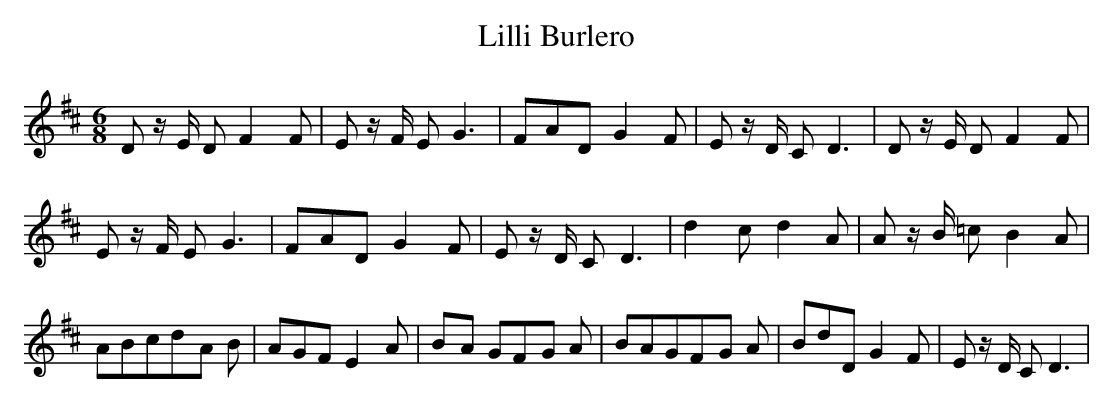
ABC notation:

X:1
T:Lilli Burlero
M:6/8
L:1/8
K:D
 D z/2 E/2 D F2 F| E z/2 F/2 E G3| FAD G2 F| E z/2 D/2 C D3| D z/2 E/2 D F2 F|\
 E z/2 F/2 E G3| FAD G2 F| E z/2 D/2 C D3| d2 c d2 A| A z/2 B/2 =c B2 A|\
 ABcd-A B| AGF E2- A|B-A GF-G A| BAGF-G A| BdD G2 F| E z/2 D/2 C D3|\
